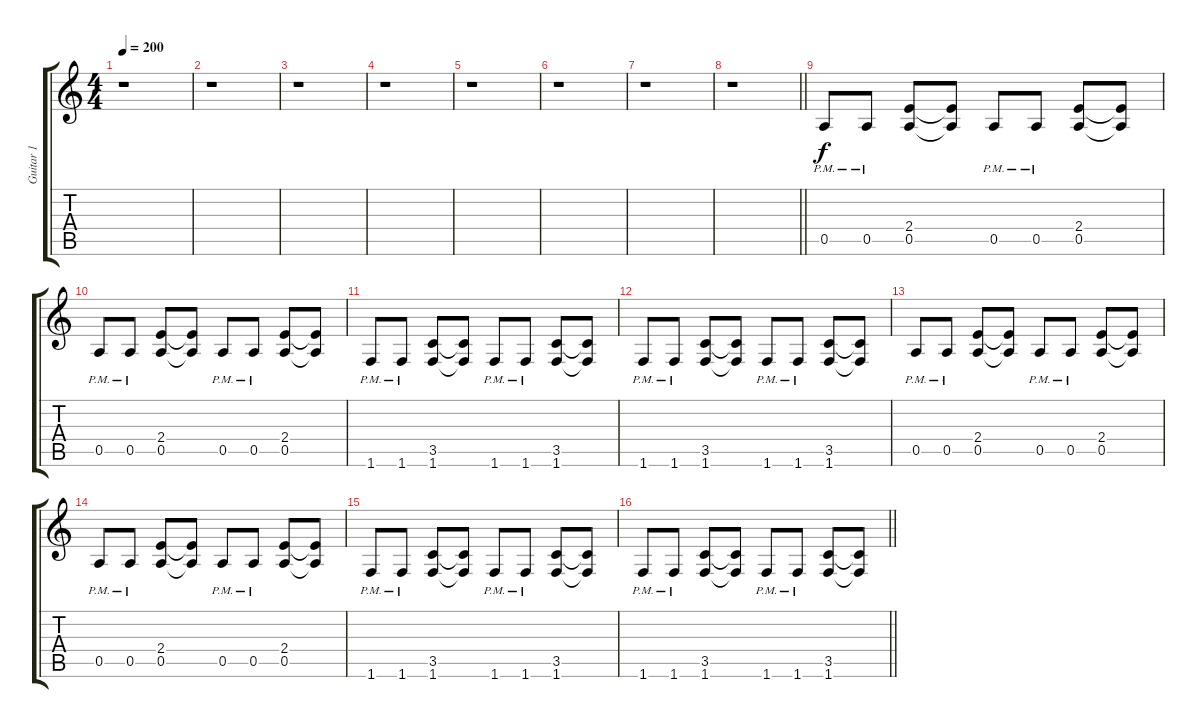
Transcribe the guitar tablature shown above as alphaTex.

\track ("Guitar 1" "Guitar 1") {instrument distortionguitar}
\staff {score tabs}
\tuning (E4 B3 G3 D3 A2 E2) {hide}
\ts (4 4)
\section ("" "")
\tempo 200
\clef g2
\ks c
r.1{dy f} |
r.1 |
r.1 |
r.1 |
r.1 |
r.1 |
r.1 |
\barLineRight lightlight
r.1 |
\section ("" "")
0.5{pm}.8 0.5{pm}.8 (2.4 0.5).8 (2.4{t} 0.5{t}).8 0.5{pm}.8 0.5{pm}.8 (2.4 0.5).8 (2.4{t} 0.5{t}).8 |
0.5{pm}.8 0.5{pm}.8 (2.4 0.5).8 (2.4{t} 0.5{t}).8 0.5{pm}.8 0.5{pm}.8 (2.4 0.5).8 (2.4{t} 0.5{t}).8 |
1.6{pm}.8 1.6{pm}.8 (3.5 1.6).8 (3.5{t} 1.6{t}).8 1.6{pm}.8 1.6{pm}.8 (3.5 1.6).8 (3.5{t} 1.6{t}).8 |
1.6{pm}.8 1.6{pm}.8 (3.5 1.6).8 (3.5{t} 1.6{t}).8 1.6{pm}.8 1.6{pm}.8 (3.5 1.6).8 (3.5{t} 1.6{t}).8 |
0.5{pm}.8 0.5{pm}.8 (2.4 0.5).8 (2.4{t} 0.5{t}).8 0.5{pm}.8 0.5{pm}.8 (2.4 0.5).8 (2.4{t} 0.5{t}).8 |
0.5{pm}.8 0.5{pm}.8 (2.4 0.5).8 (2.4{t} 0.5{t}).8 0.5{pm}.8 0.5{pm}.8 (2.4 0.5).8 (2.4{t} 0.5{t}).8 |
1.6{pm}.8 1.6{pm}.8 (3.5 1.6).8 (3.5{t} 1.6{t}).8 1.6{pm}.8 1.6{pm}.8 (3.5 1.6).8 (3.5{t} 1.6{t}).8 |
\barLineRight lightlight
1.6{pm}.8 1.6{pm}.8 (3.5 1.6).8 (3.5{t} 1.6{t}).8 1.6{pm}.8 1.6{pm}.8 (3.5 1.6).8 (3.5{t} 1.6{t}).8
